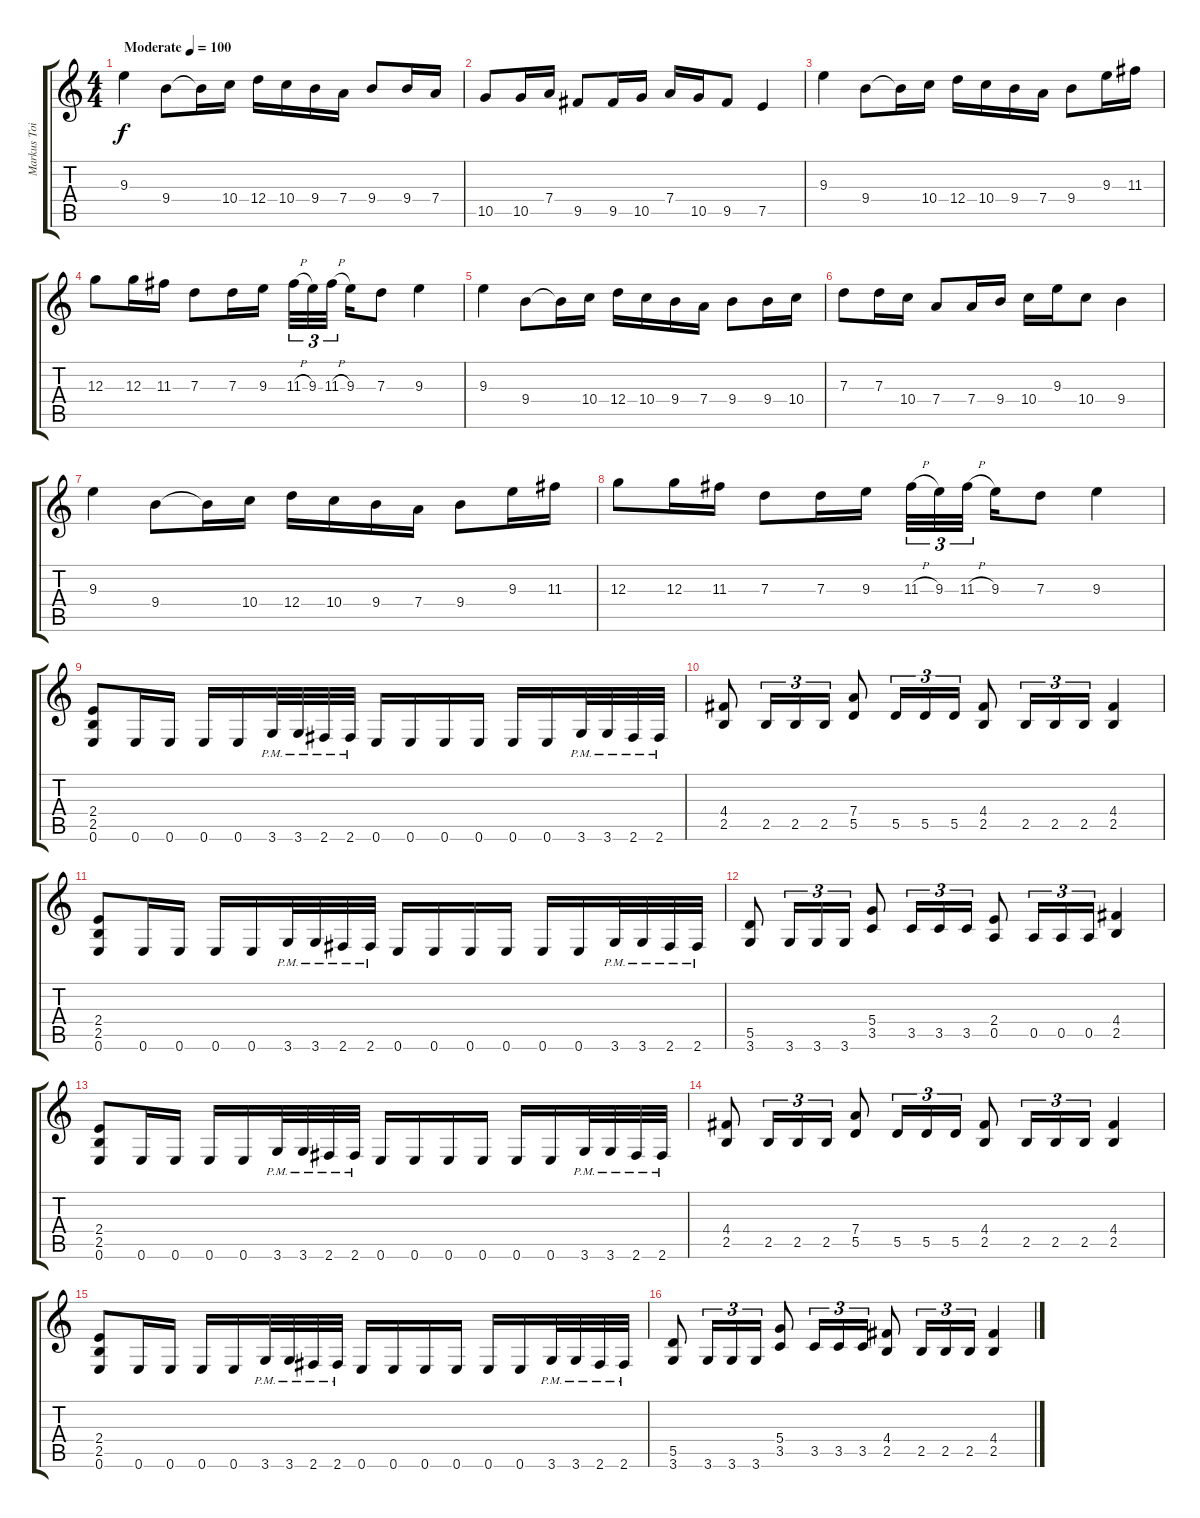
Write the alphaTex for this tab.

\track ("Markus Toivonen" "Markus Toi") {instrument distortionguitar}
\staff {score tabs}
\tuning (E4 B3 G3 D3 A2 E2) {hide}
\ts (4 4)
\tempo (100 "Moderate")
\clef g2
\ks c
9.3.4{dy f instrument distortionguitar} 9.4.8 9.4{t}.16 10.4.16 12.4.16 10.4.16 9.4.16 7.4.16 9.4.8 9.4.16 7.4.16 |
10.5.8 10.5.16 7.4.16 9.5.8 9.5.16 10.5.16 7.4.16 10.5.16 9.5.8 7.5.4 |
9.3.4 9.4.8 9.4{t}.16 10.4.16 12.4.16 10.4.16 9.4.16 7.4.16 9.4.8 9.3.16 11.3.16 |
12.3.8 12.3.16 11.3.16 7.3.8 7.3.16 9.3.16 11.3{h}.32{tu (3 2)} 9.3.32{tu (3 2)} 11.3{h}.32{tu (3 2) beam splitsecondary} 9.3.16 7.3.8 9.3.4 |
9.3.4 9.4.8 9.4{t}.16 10.4.16 12.4.16 10.4.16 9.4.16 7.4.16 9.4.8 9.4.16 10.4.16 |
7.3.8 7.3.16 10.4.16 7.4.8 7.4.16 9.4.16 10.4.16 9.3.16 10.4.8 9.4.4 |
9.3.4 9.4.8 9.4{t}.16 10.4.16 12.4.16 10.4.16 9.4.16 7.4.16 9.4.8 9.3.16 11.3.16 |
12.3.8 12.3.16 11.3.16 7.3.8 7.3.16 9.3.16 11.3{h}.32{tu (3 2)} 9.3.32{tu (3 2)} 11.3{h}.32{tu (3 2) beam splitsecondary} 9.3.16 7.3.8 9.3.4 |
(2.4 2.5 0.6).8 0.6.16 0.6.16 0.6.16 0.6.16 3.6{pm}.32 3.6{pm}.32 2.6{pm}.32 2.6{pm}.32 0.6.16 0.6.16 0.6.16 0.6.16 0.6.16 0.6.16 3.6{pm}.32 3.6{pm}.32 2.6{pm}.32 2.6{pm}.32 |
(4.4 2.5).8 2.5.16{tu (3 2)} 2.5.16{tu (3 2)} 2.5.16{tu (3 2)} (7.4 5.5).8 5.5.16{tu (3 2)} 5.5.16{tu (3 2)} 5.5.16{tu (3 2)} (4.4 2.5).8 2.5.16{tu (3 2)} 2.5.16{tu (3 2)} 2.5.16{tu (3 2)} (4.4 2.5).4 |
(2.4 2.5 0.6).8 0.6.16 0.6.16 0.6.16 0.6.16 3.6{pm}.32 3.6{pm}.32 2.6{pm}.32 2.6{pm}.32 0.6.16 0.6.16 0.6.16 0.6.16 0.6.16 0.6.16 3.6{pm}.32 3.6{pm}.32 2.6{pm}.32 2.6{pm}.32 |
(5.5 3.6).8 3.6.16{tu (3 2)} 3.6.16{tu (3 2)} 3.6.16{tu (3 2)} (5.4 3.5).8 3.5.16{tu (3 2)} 3.5.16{tu (3 2)} 3.5.16{tu (3 2)} (2.4 0.5).8 0.5.16{tu (3 2)} 0.5.16{tu (3 2)} 0.5.16{tu (3 2)} (4.4 2.5).4 |
(2.4 2.5 0.6).8 0.6.16 0.6.16 0.6.16 0.6.16 3.6{pm}.32 3.6{pm}.32 2.6{pm}.32 2.6{pm}.32 0.6.16 0.6.16 0.6.16 0.6.16 0.6.16 0.6.16 3.6{pm}.32 3.6{pm}.32 2.6{pm}.32 2.6{pm}.32 |
(4.4 2.5).8 2.5.16{tu (3 2)} 2.5.16{tu (3 2)} 2.5.16{tu (3 2)} (7.4 5.5).8 5.5.16{tu (3 2)} 5.5.16{tu (3 2)} 5.5.16{tu (3 2)} (4.4 2.5).8 2.5.16{tu (3 2)} 2.5.16{tu (3 2)} 2.5.16{tu (3 2)} (4.4 2.5).4 |
(2.4 2.5 0.6).8 0.6.16 0.6.16 0.6.16 0.6.16 3.6{pm}.32 3.6{pm}.32 2.6{pm}.32 2.6{pm}.32 0.6.16 0.6.16 0.6.16 0.6.16 0.6.16 0.6.16 3.6{pm}.32 3.6{pm}.32 2.6{pm}.32 2.6{pm}.32 |
(5.5 3.6).8 3.6.16{tu (3 2)} 3.6.16{tu (3 2)} 3.6.16{tu (3 2)} (5.4 3.5).8 3.5.16{tu (3 2)} 3.5.16{tu (3 2)} 3.5.16{tu (3 2)} (4.4 2.5).8 2.5.16{tu (3 2)} 2.5.16{tu (3 2)} 2.5.16{tu (3 2)} (4.4 2.5).4
